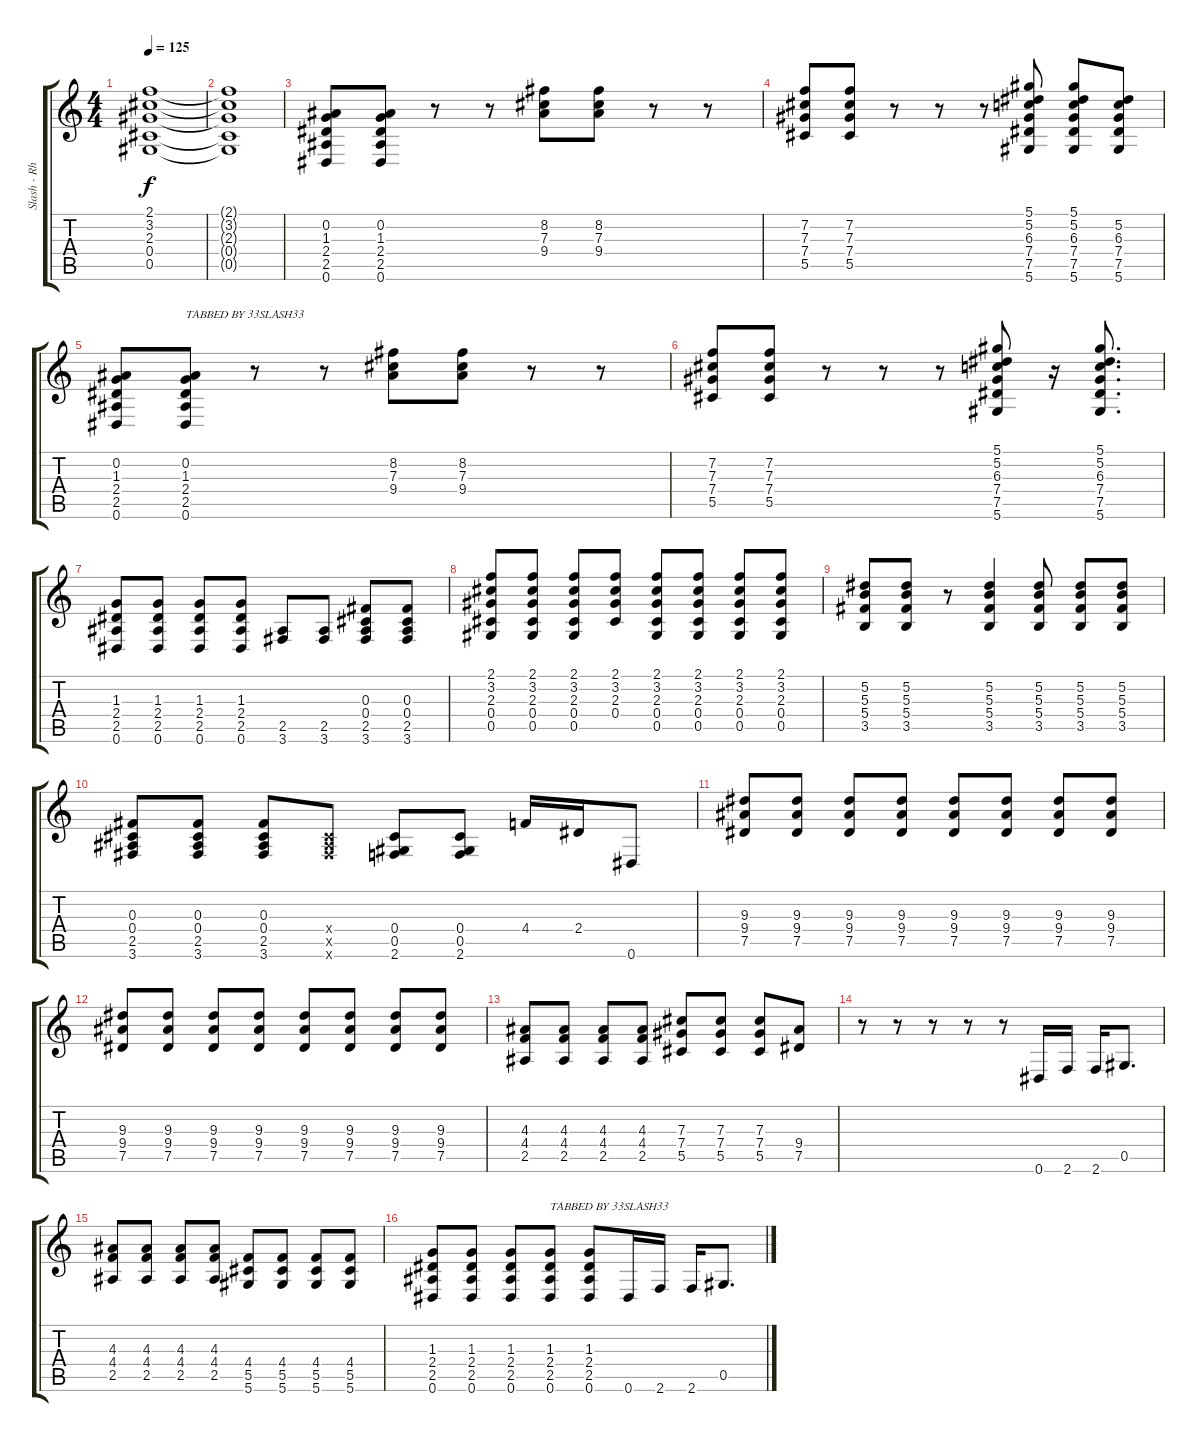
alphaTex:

\track ("Slash - Rhythm Guitar" "Slash - Rh") {instrument distortionguitar}
\staff {score tabs}
\tuning (Eb4 Bb3 Gb3 Db3 Ab2 Eb2) {hide}
\ts (4 4)
\tempo 125
\clef g2
\ks c
(2.1 3.2 2.3 0.4 0.5).1{dy f} |
(2.1{t} 3.2{t} 2.3{t} 0.4{t} 0.5{t}).1 |
(0.2 1.3 2.4 2.5 0.6).8 (0.2 1.3 2.4 2.5 0.6).8 r.8 r.8 (8.2 7.3 9.4).8 (8.2 7.3 9.4).8 r.8 r.8 |
(7.2 7.3 7.4 5.5).8 (7.2 7.3 7.4 5.5).8 r.8 r.8 r.8 (5.1 5.2 6.3 7.4 7.5 5.6).8 (5.1 5.2 6.3 7.4 7.5 5.6).8 (5.2 6.3 7.4 7.5 5.6).8 |
(0.2 1.3 2.4 2.5 0.6).8 (0.2 1.3 2.4 2.5 0.6).8{txt "TABBED BY 33SLASH33"} r.8 r.8 (8.2 7.3 9.4).8 (8.2 7.3 9.4).8 r.8 r.8 |
(7.2 7.3 7.4 5.5).8 (7.2 7.3 7.4 5.5).8 r.8 r.8 r.8 (5.1 5.2 6.3 7.4 7.5 5.6).8 r.16 (5.1 5.2 6.3 7.4 7.5 5.6).8{d} |
(1.3 2.4 2.5 0.6).8 (1.3 2.4 2.5 0.6).8 (1.3 2.4 2.5 0.6).8 (1.3 2.4 2.5 0.6).8 (2.5 3.6).8 (2.5 3.6).8 (0.3 0.4 2.5 3.6).8 (0.3 0.4 2.5 3.6).8 |
(2.1 3.2 2.3 0.4 0.5).8 (2.1 3.2 2.3 0.4 0.5).8 (2.1 3.2 2.3 0.4 0.5).8 (2.1 3.2 2.3 0.4).8 (2.1 3.2 2.3 0.4 0.5).8 (2.1 3.2 2.3 0.4 0.5).8 (2.1 3.2 2.3 0.4 0.5).8 (2.1 3.2 2.3 0.4 0.5).8 |
(5.2 5.3 5.4 3.5).8 (5.2 5.3 5.4 3.5).8 r.8 (5.2 5.3 5.4 3.5).4 (5.2 5.3 5.4 3.5).8 (5.2 5.3 5.4 3.5).8 (5.2 5.3 5.4 3.5).8 |
(0.3 0.4 2.5 3.6).8 (0.3 0.4 2.5 3.6).8 (0.3 0.4 2.5 3.6).8 (0.4{x} 2.5{x} 3.6{x}).8 (0.4 0.5 2.6).8 (0.4 0.5 2.6).8 4.4.16 2.4.16 0.6.8 |
(9.3 9.4 7.5).8 (9.3 9.4 7.5).8 (9.3 9.4 7.5).8 (9.3 9.4 7.5).8 (9.3 9.4 7.5).8 (9.3 9.4 7.5).8 (9.3 9.4 7.5).8 (9.3 9.4 7.5).8 |
(9.3 9.4 7.5).8 (9.3 9.4 7.5).8 (9.3 9.4 7.5).8 (9.3 9.4 7.5).8 (9.3 9.4 7.5).8 (9.3 9.4 7.5).8 (9.3 9.4 7.5).8 (9.3 9.4 7.5).8 |
(4.3 4.4 2.5).8 (4.3 4.4 2.5).8 (4.3 4.4 2.5).8 (4.3 4.4 2.5).8 (7.3 7.4 5.5).8 (7.3 7.4 5.5).8 (7.3 7.4 5.5).8 (9.4 7.5).8 |
r.8 r.8 r.8 r.8 r.8 0.6.16 2.6.16 2.6.16 0.5.8{d} |
(4.3 4.4 2.5).8 (4.3 4.4 2.5).8 (4.3 4.4 2.5).8 (4.3 4.4 2.5).8 (4.4 5.5 5.6).8 (4.4 5.5 5.6).8 (4.4 5.5 5.6).8 (4.4 5.5 5.6).8 |
(1.3 2.4 2.5 0.6).8 (1.3 2.4 2.5 0.6).8 (1.3 2.4 2.5 0.6).8 (1.3 2.4 2.5 0.6).8{txt "TABBED BY 33SLASH33"} (1.3 2.4 2.5 0.6).8 0.6.16 2.6.16 2.6.16 0.5.8{d}
